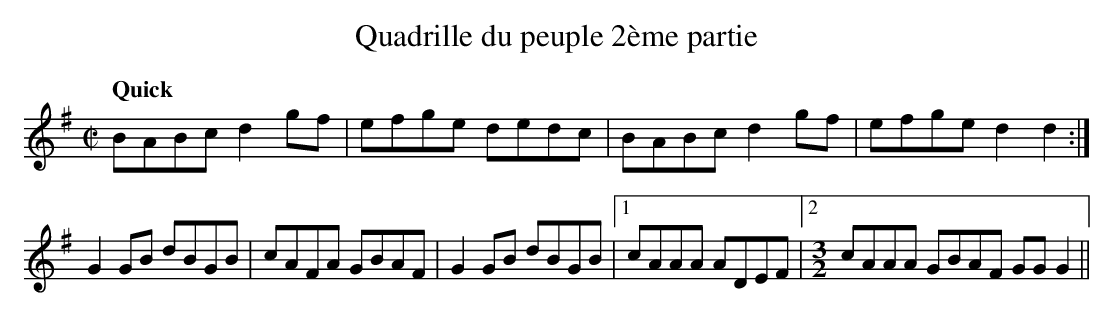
X:1
T:Quadrille du peuple 2ème partie
M:C|
L:1/8
Q:"Quick"
K:G
BABc d2 gf|efge dedc|BABc d2gf|efge d2d2:|
G2 GB dBGB|cAFA GBAF|G2 GB dBGB|1cAAA ADEF|2 [M:3/2]cAAA GBAF GG G2||
